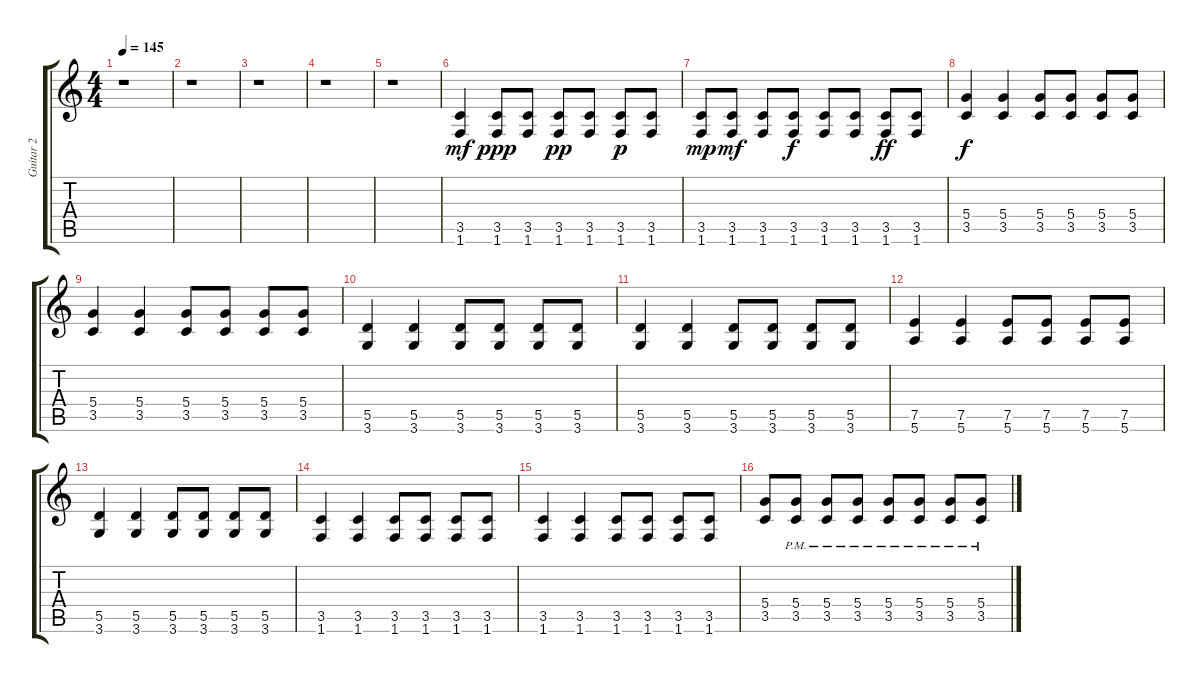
\track ("Guitar 2" "Guitar 2") {instrument distortionguitar}
\staff {score tabs}
\tuning (E4 B3 G3 D3 A2 E2) {hide}
\ts (4 4)
\tempo 145
\clef g2
\ks c
r.1{dy f} |
r.1 |
r.1 |
r.1 |
r.1 |
(3.5 1.6).4{dy mf} (3.5 1.6).8{dy ppp} (3.5 1.6).8 (3.5 1.6).8{dy pp} (3.5 1.6).8 (3.5 1.6).8{dy p} (3.5 1.6).8 |
(3.5 1.6).8{dy mp} (3.5 1.6).8{dy mf} (3.5 1.6).8 (3.5 1.6).8{dy f} (3.5 1.6).8 (3.5 1.6).8 (3.5 1.6).8{dy ff} (3.5 1.6).8 |
(5.4 3.5).4{dy f} (5.4 3.5).4 (5.4 3.5).8 (5.4 3.5).8 (5.4 3.5).8 (5.4 3.5).8 |
(5.4 3.5).4 (5.4 3.5).4 (5.4 3.5).8 (5.4 3.5).8 (5.4 3.5).8 (5.4 3.5).8 |
(5.5 3.6).4 (5.5 3.6).4 (5.5 3.6).8 (5.5 3.6).8 (5.5 3.6).8 (5.5 3.6).8 |
(5.5 3.6).4 (5.5 3.6).4 (5.5 3.6).8 (5.5 3.6).8 (5.5 3.6).8 (5.5 3.6).8 |
(7.5 5.6).4 (7.5 5.6).4 (7.5 5.6).8 (7.5 5.6).8 (7.5 5.6).8 (7.5 5.6).8 |
(5.5 3.6).4 (5.5 3.6).4 (5.5 3.6).8 (5.5 3.6).8 (5.5 3.6).8 (5.5 3.6).8 |
(3.5 1.6).4 (3.5 1.6).4 (3.5 1.6).8 (3.5 1.6).8 (3.5 1.6).8 (3.5 1.6).8 |
(3.5 1.6).4 (3.5 1.6).4 (3.5 1.6).8 (3.5 1.6).8 (3.5 1.6).8 (3.5 1.6).8 |
(5.4 3.5).8 (5.4{pm} 3.5{pm}).8 (5.4{pm} 3.5{pm}).8 (5.4{pm} 3.5{pm}).8 (5.4{pm} 3.5{pm}).8 (5.4{pm} 3.5{pm}).8 (5.4{pm} 3.5{pm}).8 (5.4{pm} 3.5{pm}).8
